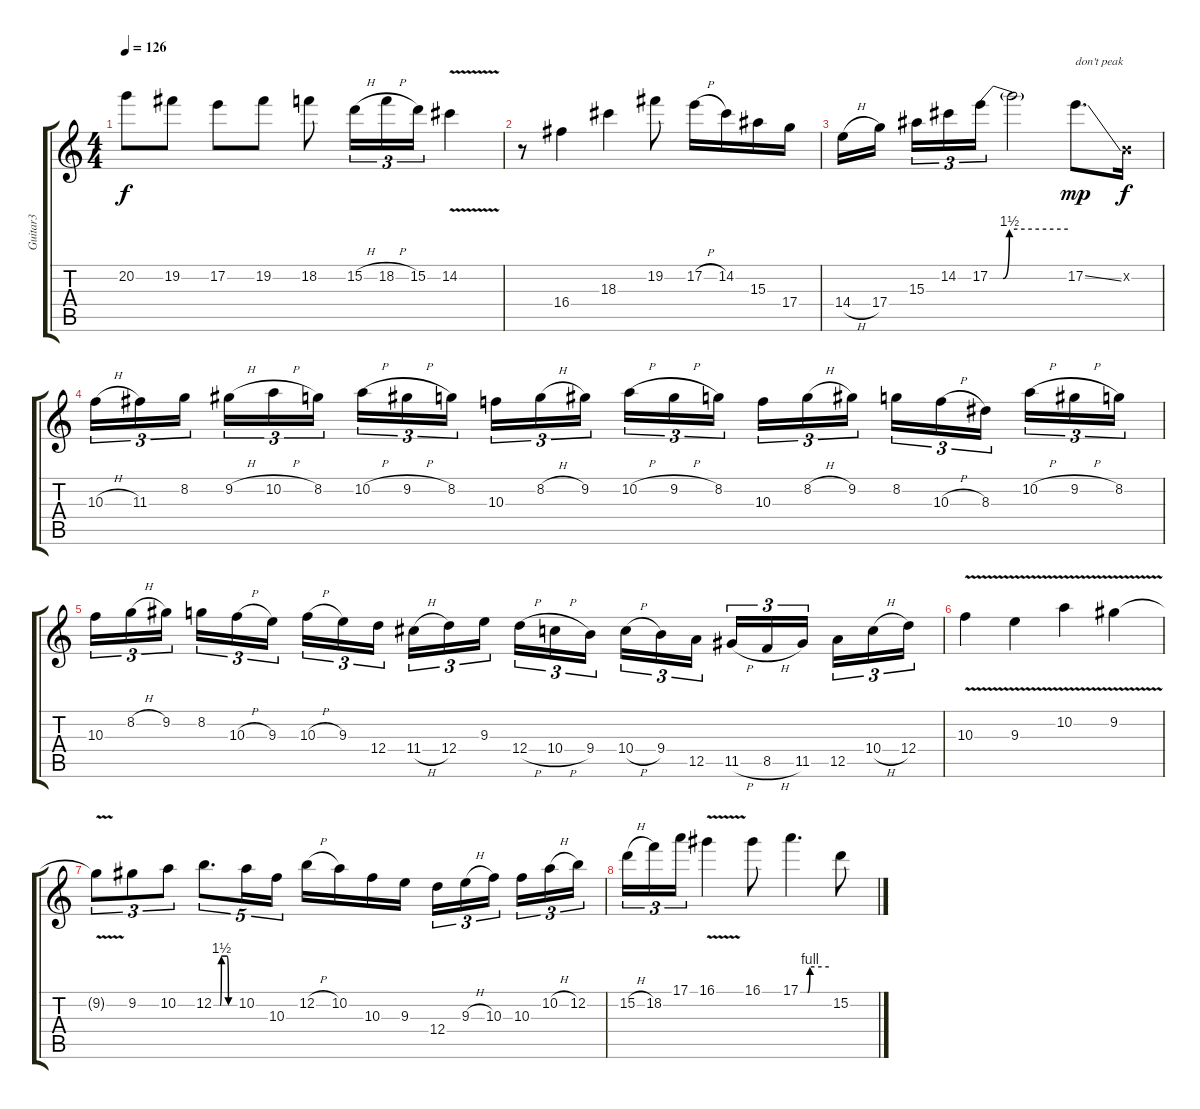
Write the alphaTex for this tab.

\track ("Guitar3" "Guitar3") {instrument distortionguitar}
\staff {score tabs}
\tuning (E4 B3 G3 D3 A2 E2) {hide}
\ts (4 4)
\tempo 126
\clef g2
\ks c
20.2{t}.8{dy f} 19.2.8 17.2.8 19.2.8 18.2.8 15.2{h}.16{tu (3 2)} 18.2{h}.16{tu (3 2)} 15.2.16{tu (3 2)} 14.2{v}.4 |
r.8 16.4.4 18.3.4 19.2.8 17.2{h}.16 14.2.16 15.3.16 17.4.16 |
14.4{h}.16 17.4.16 15.3.16{tu (3 2)} 14.2.16{tu (3 2)} 17.2{be (custom 0 0 10 0 15 6 60 6)}.16{tu (3 2)} 17.2{t}.2 17.2{ss}.8{d txt "don't peak" dy mp} 0.2{x}.16{dy f} |
10.3{h}.16{tu (3 2)} 11.3.16{tu (3 2)} 8.2.16{tu (3 2)} 9.2{h}.16{tu (3 2)} 10.2{h}.16{tu (3 2)} 8.2.16{tu (3 2)} 10.2{h}.16{tu (3 2)} 9.2{h}.16{tu (3 2)} 8.2.16{tu (3 2)} 10.3.16{tu (3 2)} 8.2{h}.16{tu (3 2)} 9.2.16{tu (3 2)} 10.2{h}.16{tu (3 2)} 9.2{h}.16{tu (3 2)} 8.2.16{tu (3 2)} 10.3.16{tu (3 2)} 8.2{h}.16{tu (3 2)} 9.2.16{tu (3 2)} 8.2.16{tu (3 2)} 10.3{h}.16{tu (3 2)} 8.3.16{tu (3 2)} 10.2{h}.16{tu (3 2)} 9.2{h}.16{tu (3 2)} 8.2.16{tu (3 2)} |
10.3.16{tu (3 2)} 8.2{h}.16{tu (3 2)} 9.2.16{tu (3 2)} 8.2.16{tu (3 2)} 10.3{h}.16{tu (3 2)} 9.3.16{tu (3 2)} 10.3{h}.16{tu (3 2)} 9.3.16{tu (3 2)} 12.4.16{tu (3 2)} 11.4{h}.16{tu (3 2)} 12.4.16{tu (3 2)} 9.3.16{tu (3 2)} 12.4{h}.16{tu (3 2)} 10.4{h}.16{tu (3 2)} 9.4.16{tu (3 2)} 10.4{h}.16{tu (3 2)} 9.4.16{tu (3 2)} 12.5.16{tu (3 2)} 11.5{h}.16{tu (3 2)} 8.5{h}.16{tu (3 2)} 11.5.16{tu (3 2)} 12.5.16{tu (3 2)} 10.4{h}.16{tu (3 2)} 12.4.16{tu (3 2)} |
10.3{v}.4 9.3{v}.4 10.2{v}.4 9.2{v}.4 |
9.2{t}.8{tu (3 2)} 9.2.8{tu (3 2)} 10.2.8{tu (3 2)} 12.2{be (custom 0 0 18 0 22 6 38 6 42 0 60 0)}.8{d tu (5 4)} 10.2.16{tu (5 4)} 10.3.16{tu (5 4)} 12.2{h}.16 10.2.16 10.3.16 9.3.16 12.4.16{tu (3 2)} 9.3{h}.16{tu (3 2)} 10.3.16{tu (3 2)} 10.3.16{tu (3 2)} 10.2{h}.16{tu (3 2)} 12.2.16{tu (3 2)} |
15.2{h}.16{tu (3 2)} 18.2.16{tu (3 2)} 17.1.16{tu (3 2)} 16.1{v}.4 16.1.8 17.1{be (custom 0 0 15 0 20 4 60 4)}.4{d} 15.2.8
